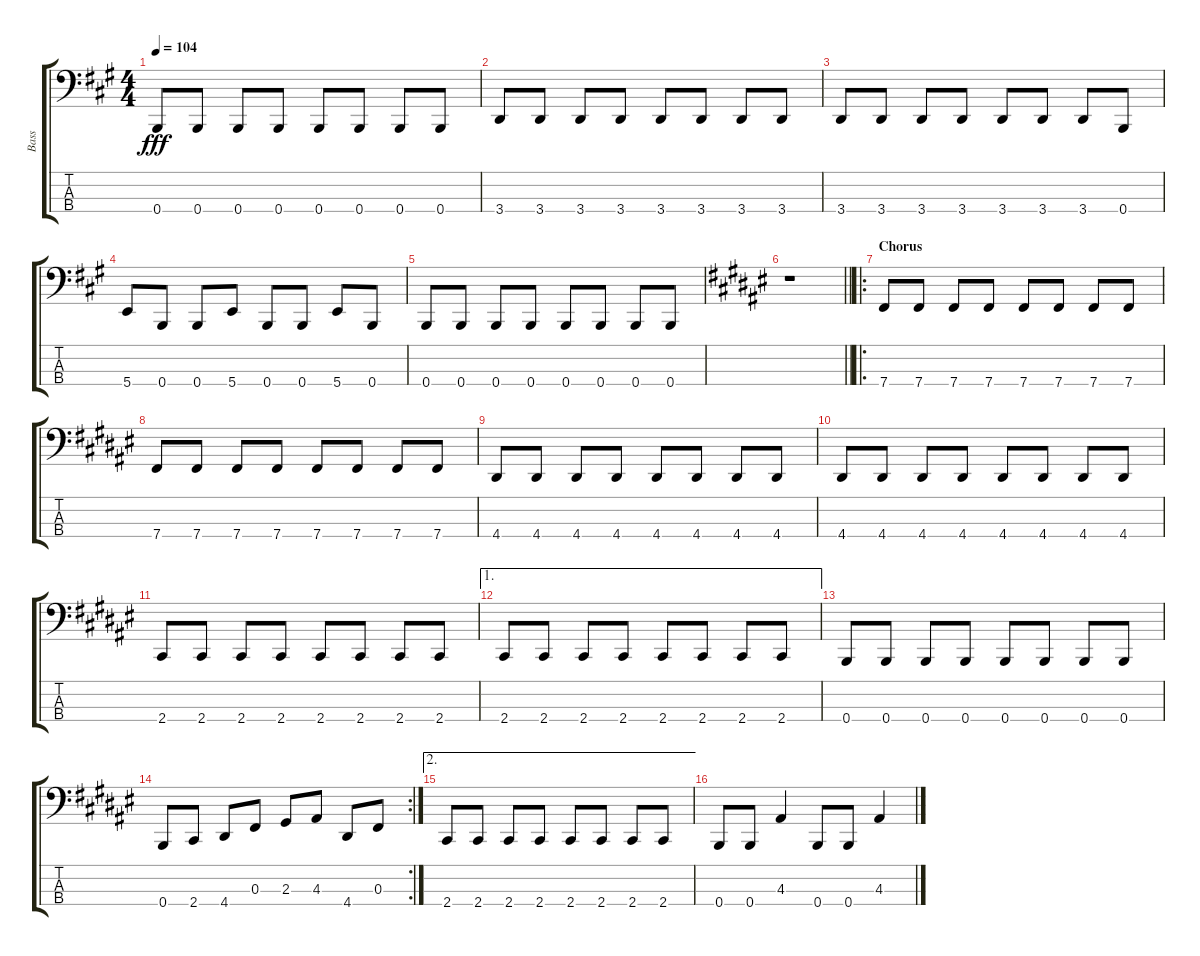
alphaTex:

\track ("Bass" "Bass") {instrument electricbasspick}
\staff {score tabs}
\tuning (E2 B1 Gb1 B0) {hide}
\ts (4 4)
\tempo 104
\clef f4
\ks f#minor
0.4.8{dy fff} 0.4.8 0.4.8 0.4.8 0.4.8 0.4.8 0.4.8 0.4.8 |
3.4.8 3.4.8 3.4.8 3.4.8 3.4.8 3.4.8 3.4.8 3.4.8 |
3.4.8 3.4.8 3.4.8 3.4.8 3.4.8 3.4.8 3.4.8 0.4.8 |
5.4.8 0.4.8 0.4.8 5.4.8 0.4.8 0.4.8 5.4.8 0.4.8 |
0.4.8 0.4.8 0.4.8 0.4.8 0.4.8 0.4.8 0.4.8 0.4.8 |
\barLineRight lightlight
\ks f#
r.1 |
\ro
\section ("" "Chorus")
7.4.8 7.4.8 7.4.8 7.4.8 7.4.8 7.4.8 7.4.8 7.4.8 |
7.4.8 7.4.8 7.4.8 7.4.8 7.4.8 7.4.8 7.4.8 7.4.8 |
4.4.8 4.4.8 4.4.8 4.4.8 4.4.8 4.4.8 4.4.8 4.4.8 |
4.4.8 4.4.8 4.4.8 4.4.8 4.4.8 4.4.8 4.4.8 4.4.8 |
2.4.8 2.4.8 2.4.8 2.4.8 2.4.8 2.4.8 2.4.8 2.4.8 |
\ae 1
2.4.8 2.4.8 2.4.8 2.4.8 2.4.8 2.4.8 2.4.8 2.4.8 |
0.4.8 0.4.8 0.4.8 0.4.8 0.4.8 0.4.8 0.4.8 0.4.8 |
\rc 2
0.4.8 2.4.8 4.4.8 0.3.8 2.3.8 4.3.8 4.4.8 0.3.8 |
\ae 2
2.4.8 2.4.8 2.4.8 2.4.8 2.4.8 2.4.8 2.4.8 2.4.8 |
0.4.8 0.4.8 4.3.4 0.4.8 0.4.8 4.3.4
